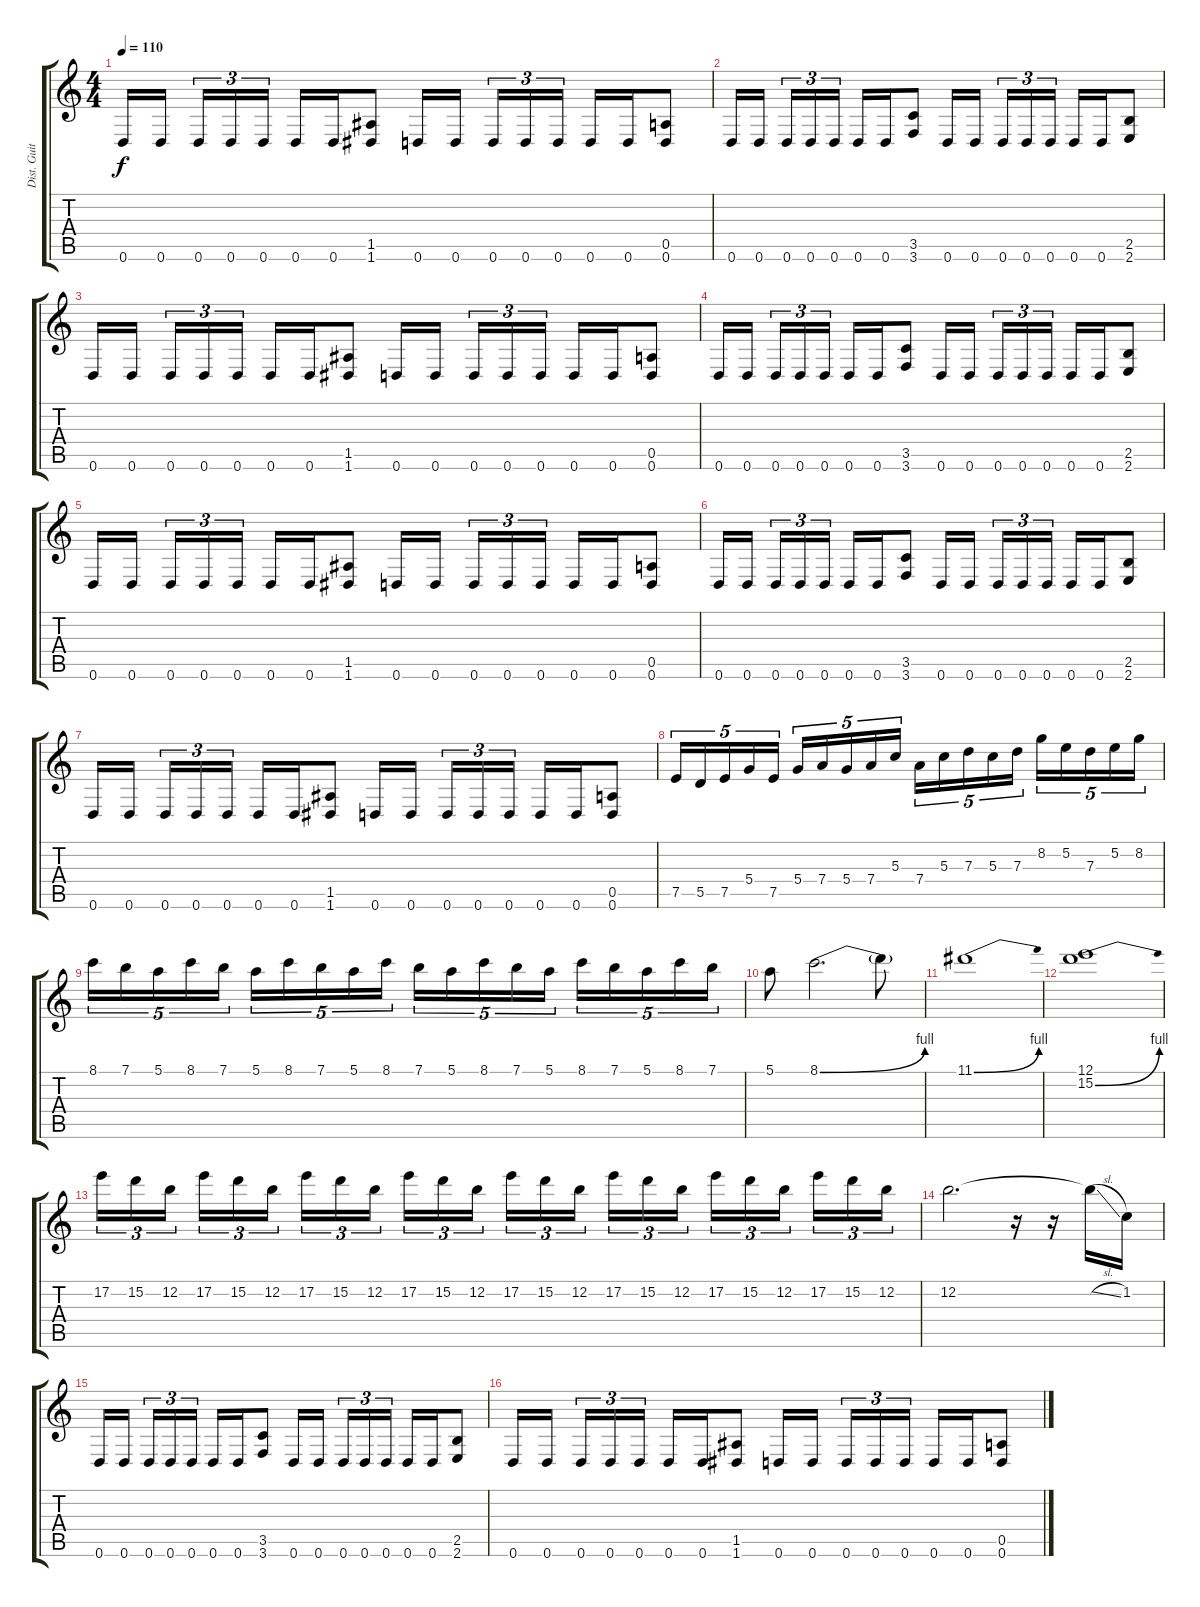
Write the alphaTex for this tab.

\track ("Dist. Guitar/Solo Guitar" "Dist. Guit") {instrument distortionguitar}
\staff {score tabs}
\tuning (E4 B3 G3 D3 A2 D2) {hide}
\ts (4 4)
\tempo 110
\clef g2
\ks c
0.6.16{dy f} 0.6.16{beam splitsecondary} 0.6.16{tu (3 2)} 0.6.16{tu (3 2)} 0.6.16{tu (3 2)} 0.6.16 0.6.16 (1.5 1.6).8 0.6.16 0.6.16{beam splitsecondary} 0.6.16{tu (3 2)} 0.6.16{tu (3 2)} 0.6.16{tu (3 2)} 0.6.16 0.6.16 (0.5 0.6).8 |
0.6.16 0.6.16{beam splitsecondary} 0.6.16{tu (3 2)} 0.6.16{tu (3 2)} 0.6.16{tu (3 2)} 0.6.16 0.6.16 (3.5 3.6).8 0.6.16 0.6.16{beam splitsecondary} 0.6.16{tu (3 2)} 0.6.16{tu (3 2)} 0.6.16{tu (3 2)} 0.6.16 0.6.16 (2.5 2.6).8 |
0.6.16 0.6.16{beam splitsecondary} 0.6.16{tu (3 2)} 0.6.16{tu (3 2)} 0.6.16{tu (3 2)} 0.6.16 0.6.16 (1.5 1.6).8 0.6.16 0.6.16{beam splitsecondary} 0.6.16{tu (3 2)} 0.6.16{tu (3 2)} 0.6.16{tu (3 2)} 0.6.16 0.6.16 (0.5 0.6).8 |
0.6.16 0.6.16{beam splitsecondary} 0.6.16{tu (3 2)} 0.6.16{tu (3 2)} 0.6.16{tu (3 2)} 0.6.16 0.6.16 (3.5 3.6).8 0.6.16 0.6.16{beam splitsecondary} 0.6.16{tu (3 2)} 0.6.16{tu (3 2)} 0.6.16{tu (3 2)} 0.6.16 0.6.16 (2.5 2.6).8 |
0.6.16 0.6.16{beam splitsecondary} 0.6.16{tu (3 2)} 0.6.16{tu (3 2)} 0.6.16{tu (3 2)} 0.6.16 0.6.16 (1.5 1.6).8 0.6.16 0.6.16{beam splitsecondary} 0.6.16{tu (3 2)} 0.6.16{tu (3 2)} 0.6.16{tu (3 2)} 0.6.16 0.6.16 (0.5 0.6).8 |
0.6.16 0.6.16{beam splitsecondary} 0.6.16{tu (3 2)} 0.6.16{tu (3 2)} 0.6.16{tu (3 2)} 0.6.16 0.6.16 (3.5 3.6).8 0.6.16 0.6.16{beam splitsecondary} 0.6.16{tu (3 2)} 0.6.16{tu (3 2)} 0.6.16{tu (3 2)} 0.6.16 0.6.16 (2.5 2.6).8 |
0.6.16 0.6.16{beam splitsecondary} 0.6.16{tu (3 2)} 0.6.16{tu (3 2)} 0.6.16{tu (3 2)} 0.6.16 0.6.16 (1.5 1.6).8 0.6.16 0.6.16{beam splitsecondary} 0.6.16{tu (3 2)} 0.6.16{tu (3 2)} 0.6.16{tu (3 2)} 0.6.16 0.6.16 (0.5 0.6).8 |
7.5.16{tu (5 4)} 5.5.16{tu (5 4)} 7.5.16{tu (5 4)} 5.4.16{tu (5 4)} 7.5.16{tu (5 4)} 5.4.16{tu (5 4)} 7.4.16{tu (5 4)} 5.4.16{tu (5 4)} 7.4.16{tu (5 4)} 5.3.16{tu (5 4)} 7.4.16{tu (5 4)} 5.3.16{tu (5 4)} 7.3.16{tu (5 4)} 5.3.16{tu (5 4)} 7.3.16{tu (5 4)} 8.2.16{tu (5 4)} 5.2.16{tu (5 4)} 7.3.16{tu (5 4)} 5.2.16{tu (5 4)} 8.2.16{tu (5 4)} |
8.1.16{tu (5 4)} 7.1.16{tu (5 4)} 5.1.16{tu (5 4)} 8.1.16{tu (5 4)} 7.1.16{tu (5 4)} 5.1.16{tu (5 4)} 8.1.16{tu (5 4)} 7.1.16{tu (5 4)} 5.1.16{tu (5 4)} 8.1.16{tu (5 4)} 7.1.16{tu (5 4)} 5.1.16{tu (5 4)} 8.1.16{tu (5 4)} 7.1.16{tu (5 4)} 5.1.16{tu (5 4)} 8.1.16{tu (5 4)} 7.1.16{tu (5 4)} 5.1.16{tu (5 4)} 8.1.16{tu (5 4)} 7.1.16{tu (5 4)} |
5.1.8 8.1{be (bend 0 0 60 4)}.2{d} 8.1{t}.8 |
11.1{be (bend 0 0 60 4)}.1 |
(12.1 15.2{be (bend 0 0 60 4)}).1 |
17.2.16{tu (3 2)} 15.2.16{tu (3 2)} 12.2.16{tu (3 2) beam splitsecondary} 17.2.16{tu (3 2)} 15.2.16{tu (3 2)} 12.2.16{tu (3 2)} 17.2.16{tu (3 2)} 15.2.16{tu (3 2)} 12.2.16{tu (3 2) beam splitsecondary} 17.2.16{tu (3 2)} 15.2.16{tu (3 2)} 12.2.16{tu (3 2)} 17.2.16{tu (3 2)} 15.2.16{tu (3 2)} 12.2.16{tu (3 2) beam splitsecondary} 17.2.16{tu (3 2)} 15.2.16{tu (3 2)} 12.2.16{tu (3 2)} 17.2.16{tu (3 2)} 15.2.16{tu (3 2)} 12.2.16{tu (3 2) beam splitsecondary} 17.2.16{tu (3 2)} 15.2.16{tu (3 2)} 12.2.16{tu (3 2)} |
12.2.2{d} r.16 r.16 12.2{sl t}.16 1.2.16 |
0.6.16 0.6.16{beam splitsecondary} 0.6.16{tu (3 2)} 0.6.16{tu (3 2)} 0.6.16{tu (3 2)} 0.6.16 0.6.16 (3.5 3.6).8 0.6.16 0.6.16{beam splitsecondary} 0.6.16{tu (3 2)} 0.6.16{tu (3 2)} 0.6.16{tu (3 2)} 0.6.16 0.6.16 (2.5 2.6).8 |
0.6.16 0.6.16{beam splitsecondary} 0.6.16{tu (3 2)} 0.6.16{tu (3 2)} 0.6.16{tu (3 2)} 0.6.16 0.6.16 (1.5 1.6).8 0.6.16 0.6.16{beam splitsecondary} 0.6.16{tu (3 2)} 0.6.16{tu (3 2)} 0.6.16{tu (3 2)} 0.6.16 0.6.16 (0.5 0.6).8
